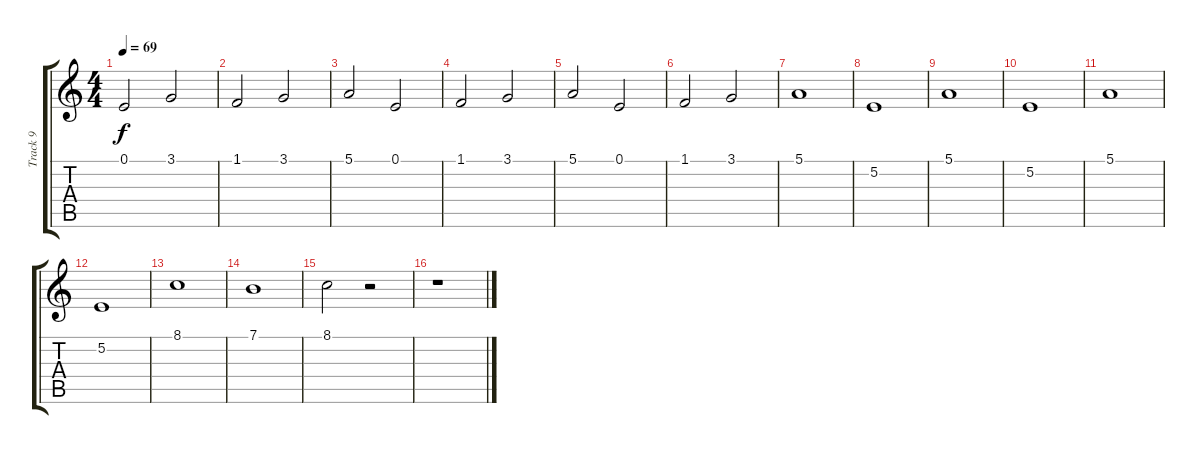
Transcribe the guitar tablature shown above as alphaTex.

\track ("Track 9" "Track 9") {instrument stringensemble1}
\staff {score tabs}
\tuning (E4 B3 G3 D3 A2 E2) {hide}
\ts (4 4)
\tempo 69
\clef g2
\ks c
0.1.2{dy f} 3.1.2 |
1.1.2 3.1.2 |
5.1.2 0.1.2 |
1.1.2 3.1.2 |
5.1.2 0.1.2 |
1.1.2 3.1.2 |
5.1.1 |
5.2.1 |
5.1.1 |
5.2.1 |
5.1.1 |
5.2.1 |
8.1.1 |
7.1.1 |
8.1.2 r.2 |
r.1
